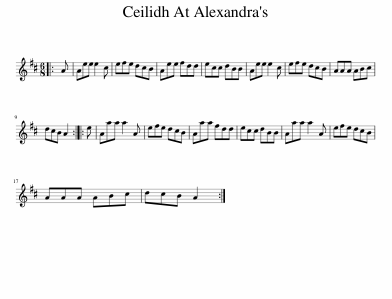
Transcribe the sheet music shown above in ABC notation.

X:1
L:1/8
M:6/8
I:linebreak $
K:D
V:1 treble
V:1
|: A | Aee e2 c | efe dcB | Aee fdd | ecc dBB | %5
 Aee e2 c | efe dcB | AAA ABc |$ dcB A2 :: e | %10
 Aaa a2 A | efe dcB | Aaa fdd | ecc dBB | Aaa a2 A | %15
 efe dcB |$ AAA ABc | dcB A2 :| %18
